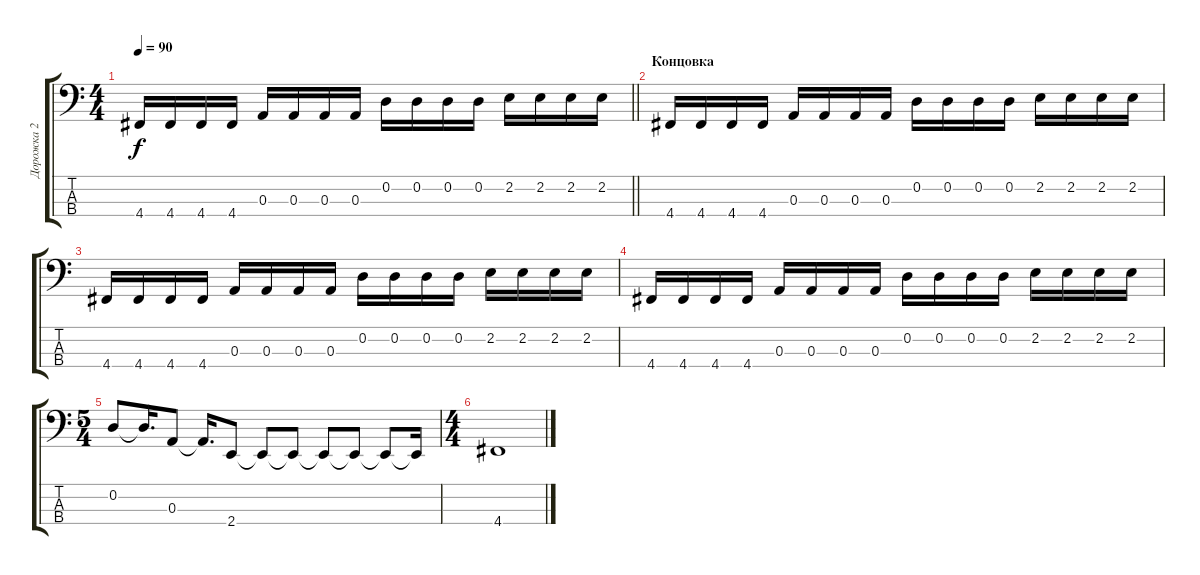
\track ("Дорожка 2" "Дорожка 2") {instrument electricbasspick}
\staff {score tabs}
\tuning (G2 D2 A1 D1) {hide}
\ts (4 4)
\tempo 90
\clef f4
\barLineRight lightlight
\ks c
4.4.16{dy f} 4.4.16 4.4.16 4.4.16 0.3.16 0.3.16 0.3.16 0.3.16 0.2.16 0.2.16 0.2.16 0.2.16 2.2.16 2.2.16 2.2.16 2.2.16 |
\section ("" "Концовка")
4.4.16 4.4.16 4.4.16 4.4.16 0.3.16 0.3.16 0.3.16 0.3.16 0.2.16 0.2.16 0.2.16 0.2.16 2.2.16 2.2.16 2.2.16 2.2.16 |
4.4.16 4.4.16 4.4.16 4.4.16 0.3.16 0.3.16 0.3.16 0.3.16 0.2.16 0.2.16 0.2.16 0.2.16 2.2.16 2.2.16 2.2.16 2.2.16 |
4.4.16 4.4.16 4.4.16 4.4.16 0.3.16 0.3.16 0.3.16 0.3.16 0.2.16 0.2.16 0.2.16 0.2.16 2.2.16 2.2.16 2.2.16 2.2.16 |
\ts (5 4)
0.2.8 0.2{t}.16{d} 0.3.8 0.3{t}.16{d} 2.4.8 2.4{t}.8 2.4{t}.8 2.4{t}.8 2.4{t}.8 2.4{t}.8 2.4{t}.16 |
\ts (4 4)
4.4.1
